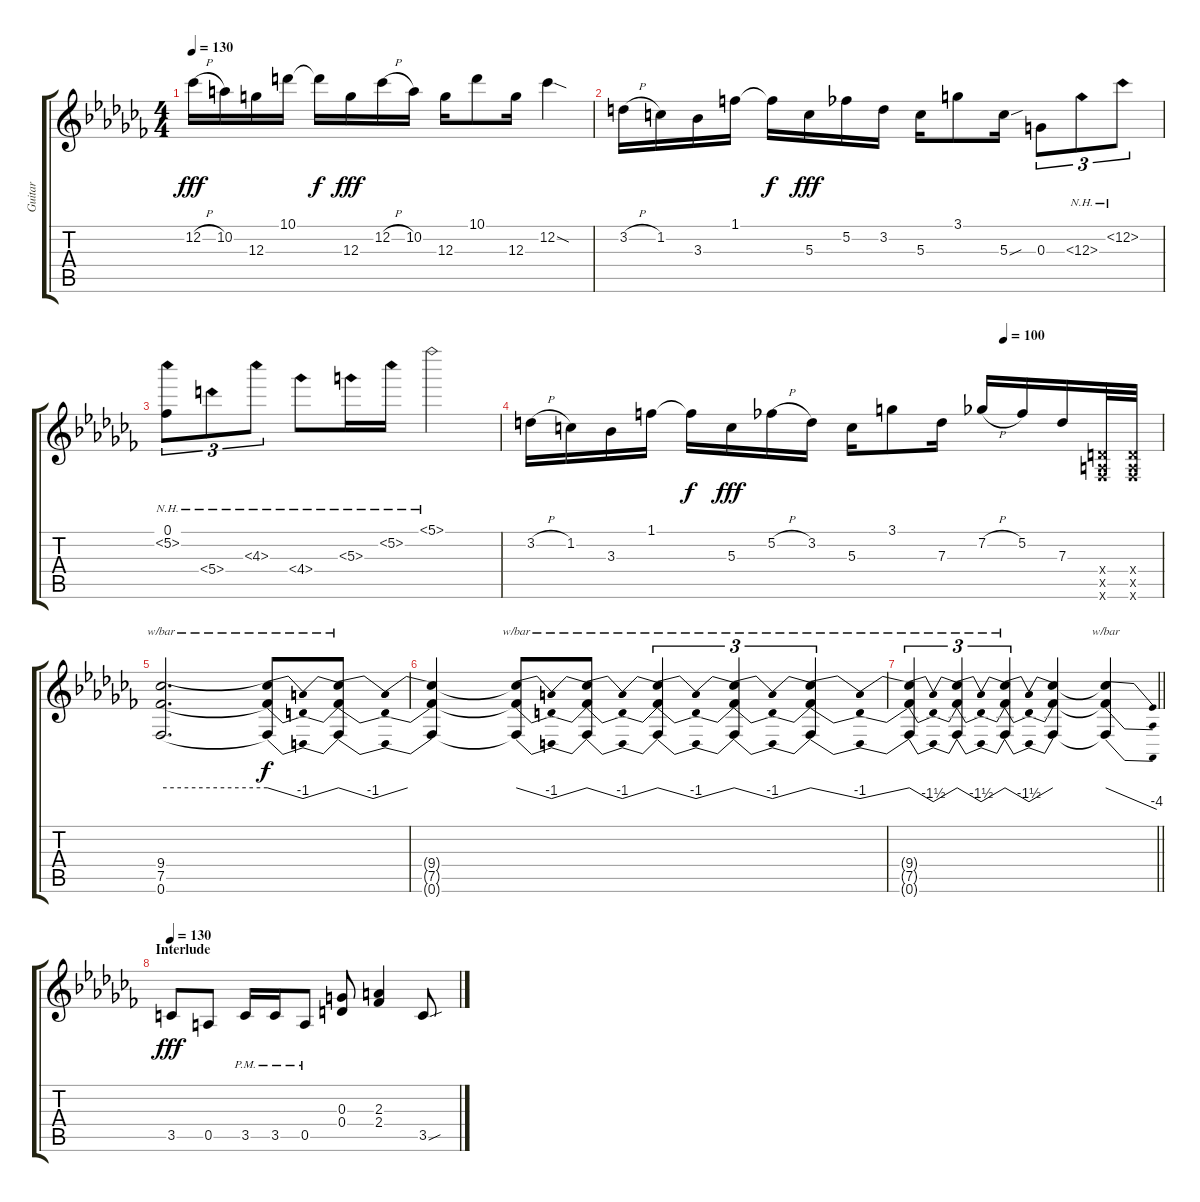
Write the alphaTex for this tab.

\track ("Guitar" "Guitar") {instrument distortionguitar}
\staff {score tabs}
\tuning (E4 B3 G3 D3 A2 E2) {hide}
\ts (4 4)
\tempo 130
\clef g2
\ks cb
12.2{h}.16{dy fff} 10.2.16 12.3.16 10.1.16 10.1{t}.16{dy f} 12.3.16{dy fff} 12.2{h}.16 10.2.16 12.3.16 10.1.8 12.3.16 12.2{sod}.4 |
3.2{h}.16 1.2.16 3.3.16 1.1.16 1.1{t}.16{dy f} 5.3.16{dy fff} 5.2.16 3.2.16 5.3.16 3.1.8 5.3{sou}.16 0.3.8{tu (3 2)} 12.3{nh}.8{tu (3 2)} 12.2{nh}.8{tu (3 2)} |
(0.1 5.2{nh}).8{tu (3 2)} 5.4{nh}.8{tu (3 2)} 4.3{nh}.8{tu (3 2)} 4.4{nh}.8 5.3{nh}.16 5.2{nh}.16 5.1{nh}.2 |
\tempo (100 0.75)
3.2{h}.16 1.2.16 3.3.16 1.1.16 1.1{t}.16{dy f} 5.3.16{dy fff} 5.2{h}.16 3.2.16 5.3.16 3.1.8 7.3.16 7.2{h}.16 5.2.16 7.3.16 (0.4{x} 0.5{x} 0.6{x}).32 (0.4{x} 0.5{x} 0.6{x}).32 |
(9.4 7.5 0.6).2{d tbe (hold default 0 0 60 0)} (9.4{t} 7.5{t} 0.6{t}).8{tbe (dip default 0 0 30 -4 60 0) dy f} (9.4{t} 7.5{t} 0.6{t}).8{tbe (dip default 0 0 30 -4 60 0)} |
(9.4{t} 7.5{t} 0.6{t}).4 (9.4{t} 7.5{t} 0.6{t}).8{tbe (dip default 0 0 30 -4 60 0)} (9.4{t} 7.5{t} 0.6{t}).8{tbe (dip default 0 0 30 -4 60 0)} (9.4{t} 7.5{t} 0.6{t}).4{tu (3 2) tbe (dip default 0 0 30 -4 60 0)} (9.4{t} 7.5{t} 0.6{t}).4{tu (3 2) tbe (dip default 0 0 30 -4 60 0)} (9.4{t} 7.5{t} 0.6{t}).4{tu (3 2) tbe (dip default 0 0 30 -4 60 0)} |
\barLineRight lightlight
(9.4{t} 7.5{t} 0.6{t}).4{tu (3 2) tbe (dip default 0 0 30 -6 60 0)} (9.4{t} 7.5{t} 0.6{t}).4{tu (3 2) tbe (dip default 0 0 30 -6 60 0)} (9.4{t} 7.5{t} 0.6{t}).4{tu (3 2) tbe (dip default 0 0 30 -6 60 0)} (9.4{t} 7.5{t} 0.6{t}).4 (9.4{t} 7.5{t} 0.6{t}).4{tbe (dive default 0 0 60 -16)} |
\section ("" "Interlude")
\tempo 130
3.5.8{dy fff} 0.5.8 3.5{pm}.16 3.5{pm}.16 0.5{pm}.8 (0.3 0.4).8 (2.3 2.4).4 3.5{sou}.8
